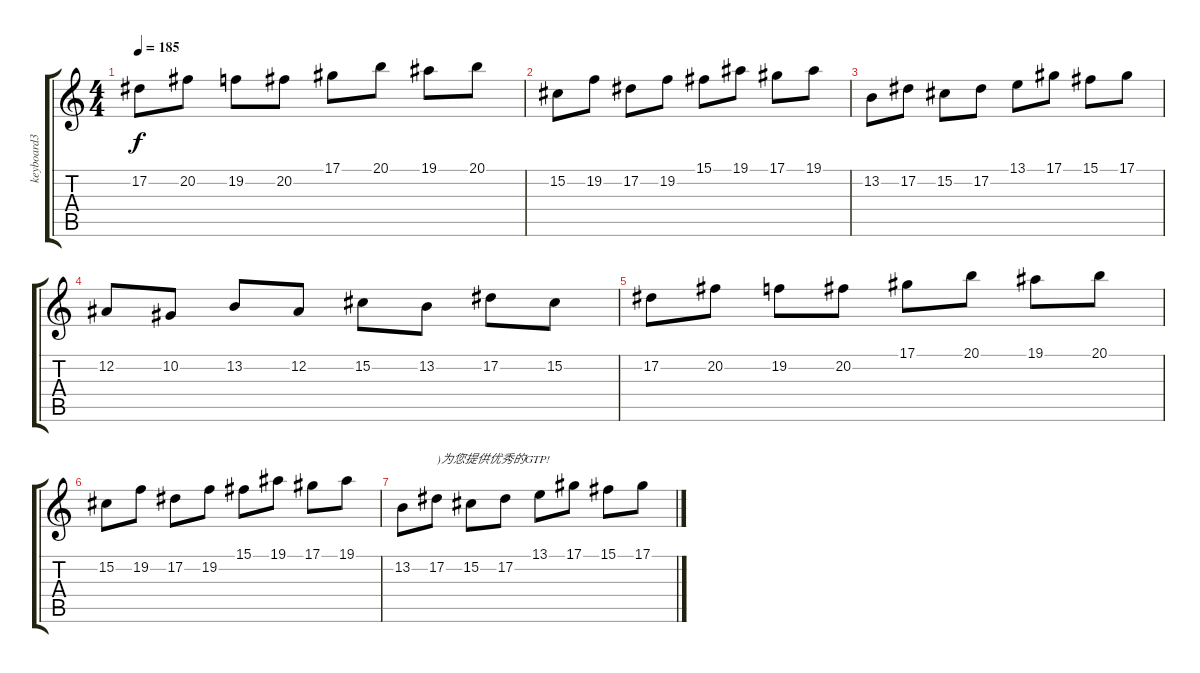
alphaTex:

\track ("keyboard3" "keyboard3") {instrument fx4atmosphere}
\staff {score tabs}
\tuning (Eb4 Bb3 Gb3 Db3 Ab2 Eb2) {hide}
\ts (4 4)
\tempo 185
\clef g2
\ks c
17.2.8{dy f} 20.2.8 19.2.8 20.2.8 17.1.8 20.1.8 19.1.8 20.1.8 |
15.2.8 19.2.8 17.2.8 19.2.8 15.1.8 19.1.8 17.1.8 19.1.8 |
13.2.8 17.2.8 15.2.8 17.2.8 13.1.8 17.1.8 15.1.8 17.1.8 |
12.2.8 10.2.8 13.2.8 12.2.8 15.2.8 13.2.8 17.2.8 15.2.8 |
17.2.8 20.2.8 19.2.8 20.2.8 17.1.8 20.1.8 19.1.8 20.1.8 |
15.2.8 19.2.8 17.2.8 19.2.8 15.1.8 19.1.8 17.1.8 19.1.8 |
13.2.8 17.2.8{txt ")为您提供优秀的GTP!"} 15.2.8 17.2.8 13.1.8 17.1.8 15.1.8 17.1.8
